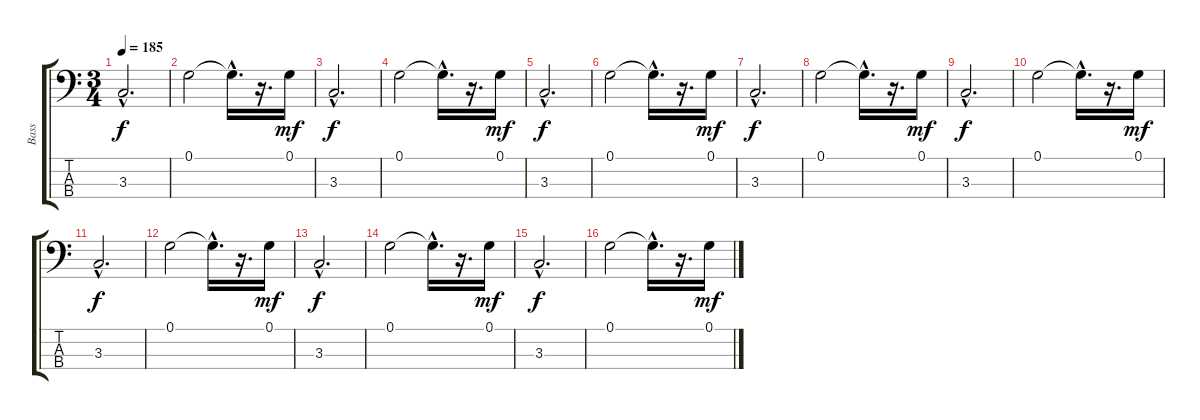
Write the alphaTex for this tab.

\track ("Bass   " "Bass   ") {instrument slapbass1}
\staff {score tabs}
\tuning (G2 D2 A1 E1) {hide}
\ts (3 4)
\tempo 185
\clef f4
\ks c
3.3{hac}.2{d dy f} |
0.1.2 0.1{hac t}.16{d} r.16{d} 0.1.16{dy mf} |
3.3{hac}.2{d dy f} |
0.1.2 0.1{hac t}.16{d} r.16{d} 0.1.16{dy mf} |
3.3{hac}.2{d dy f} |
0.1.2 0.1{hac t}.16{d} r.16{d} 0.1.16{dy mf} |
3.3{hac}.2{d dy f} |
0.1.2 0.1{hac t}.16{d} r.16{d} 0.1.16{dy mf} |
3.3{hac}.2{d dy f} |
0.1.2 0.1{hac t}.16{d} r.16{d} 0.1.16{dy mf} |
3.3{hac}.2{d dy f} |
0.1.2 0.1{hac t}.16{d} r.16{d} 0.1.16{dy mf} |
3.3{hac}.2{d dy f} |
0.1.2 0.1{hac t}.16{d} r.16{d} 0.1.16{dy mf} |
3.3{hac}.2{d dy f} |
0.1.2 0.1{hac t}.16{d} r.16{d} 0.1.16{dy mf}
